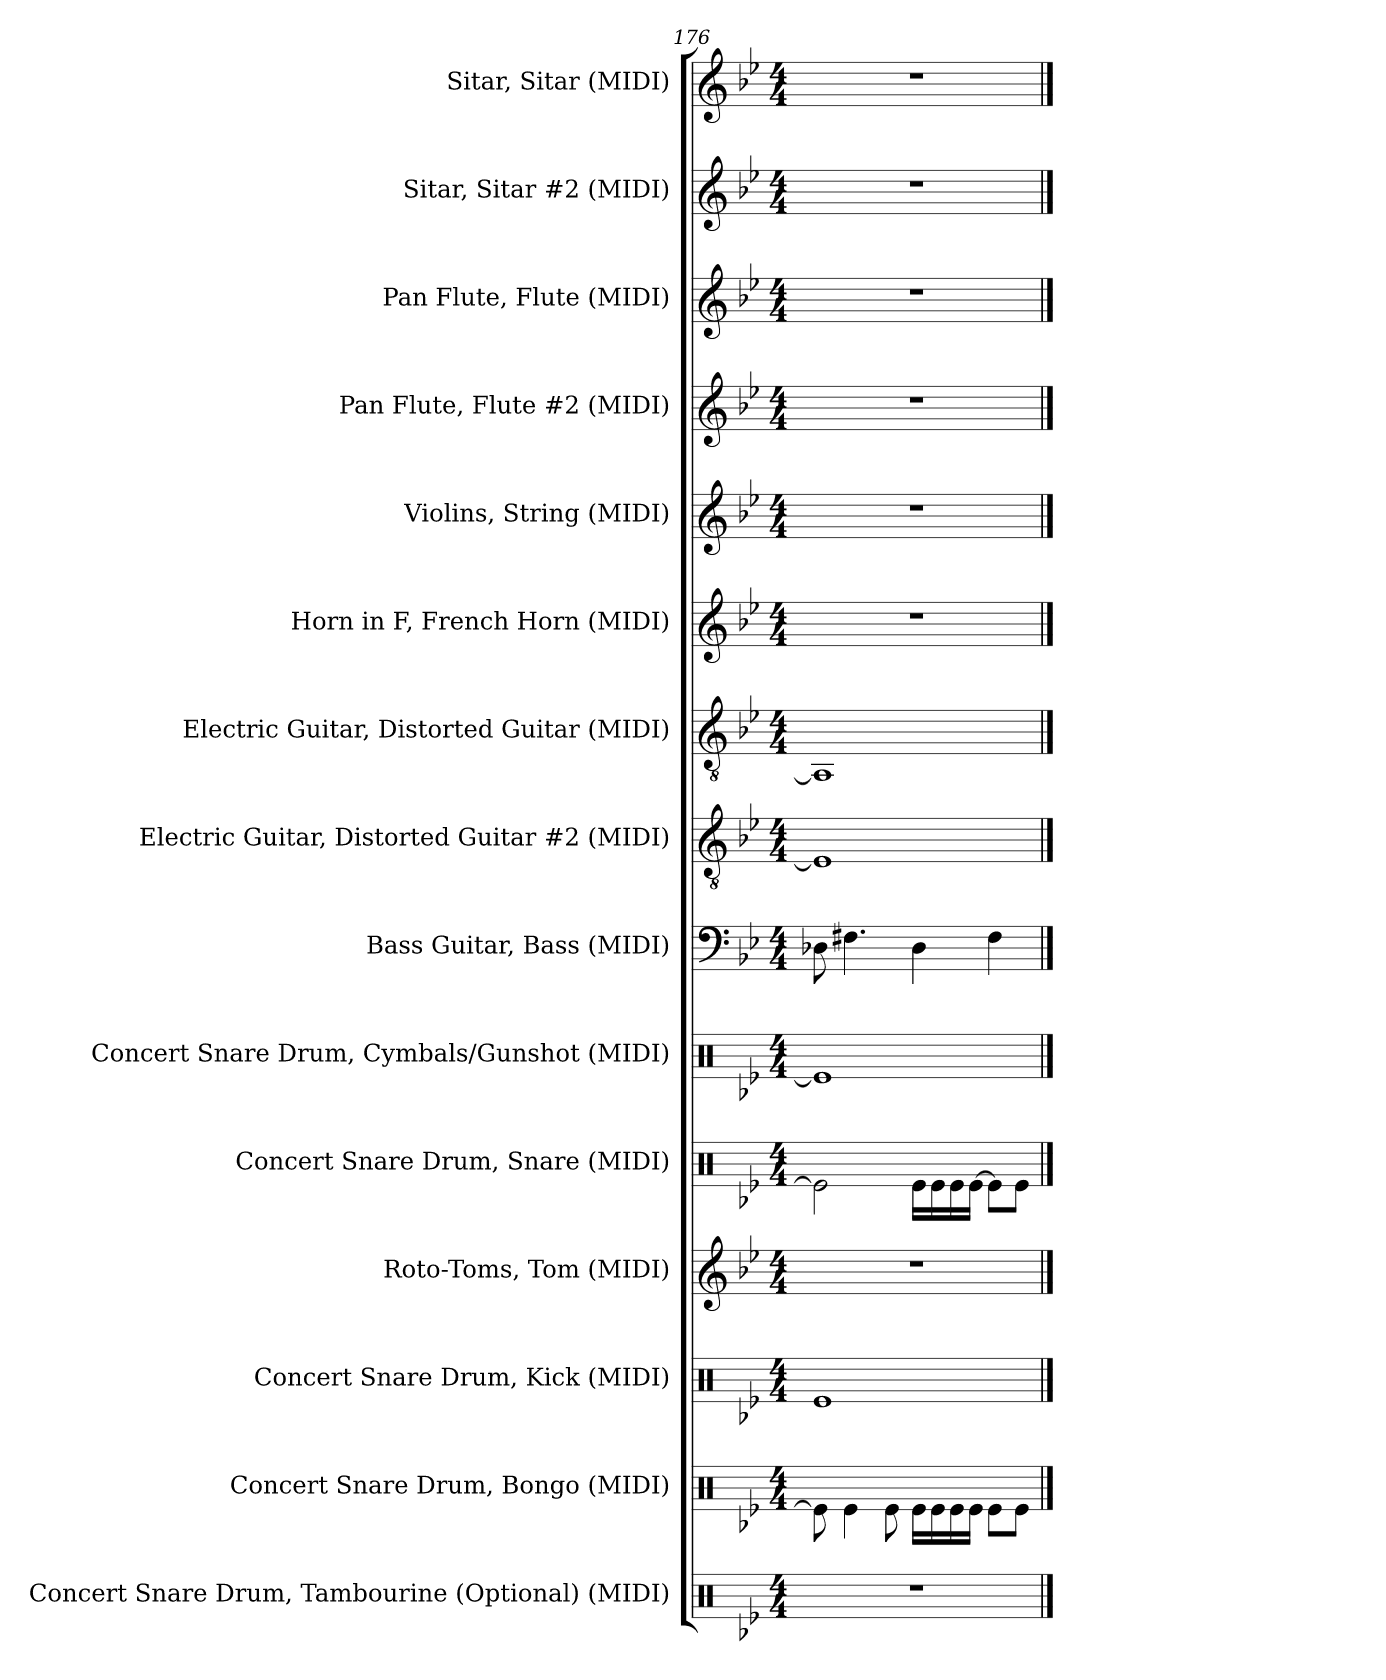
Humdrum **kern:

**kern	**kern	**kern	**kern	**kern	**kern	**kern	**kern	**kern	**kern	**kern	**kern	**kern	**kern	**kern
*part15	*part14	*part13	*part12	*part11	*part10	*part9	*part8	*part7	*part6	*part5	*part4	*part3	*part2	*part1
*staff15	*staff14	*staff13	*staff12	*staff11	*staff10	*staff9	*staff8	*staff7	*staff6	*staff5	*staff4	*staff3	*staff2	*staff1
*I"Concert Snare Drum, Tambourine (Optional) (MIDI)	*I"Concert Snare Drum, Bongo (MIDI)	*I"Concert Snare Drum, Kick (MIDI)	*I"Roto-Toms, Tom (MIDI)	*I"Concert Snare Drum, Snare (MIDI)	*I"Concert Snare Drum, Cymbals/Gunshot (MIDI)	*I"Bass Guitar, Bass (MIDI)	*I"Electric Guitar, Distorted Guitar #2 (MIDI)	*I"Electric Guitar, Distorted Guitar (MIDI)	*I"Horn in F, French Horn (MIDI)	*I"Violins, String (MIDI)	*I"Pan Flute, Flute #2 (MIDI)	*I"Pan Flute, Flute (MIDI)	*I"Sitar, Sitar #2 (MIDI)	*I"Sitar, Sitar (MIDI)
*I'Con. Sn.	*I'Con. Sn.	*I'Con. Sn.	*I'Roto	*I'Con. Sn.	*I'Con. Sn.	*I'B. Guit.	*I'El. Guit.	*I'El. Guit.	*I'F Hn.	*I'Vlns.	*I'Pn. Fl.	*I'Pn. Fl.	*I'Si.	*I'Si.
*clefX	*clefX	*clefX	*clefG2	*clefX	*clefX	*clefF4	*clefGv2	*clefGv2	*clefG2	*clefG2	*clefG2	*clefG2	*clefG2	*clefG2
*	*	*	*	*	*	*ITrd7c12	*	*	*ITrd4c7	*	*	*	*	*
*k[b-e-]	*k[b-e-]	*k[b-e-]	*k[b-e-]	*k[b-e-]	*k[b-e-]	*k[b-e-]	*k[b-e-]	*k[b-e-]	*k[b-e-a-]	*k[b-e-]	*k[b-e-]	*k[b-e-]	*k[b-e-]	*k[b-e-]
*M4/4	*M4/4	*M4/4	*M4/4	*M4/4	*M4/4	*M4/4	*M4/4	*M4/4	*M4/4	*M4/4	*M4/4	*M4/4	*M4/4	*M4/4
=176	=176	=176	=176	=176	=176	=176	=176	=176	=176	=176	=176	=176	=176	=176
1r	8Re\]	1Re	1r	2Re\]	1Re]	8DD-X\	1E]	1AA]	1r	1r	1r	1r	1r	1r
.	4Re\	.	.	.	.	4.FF#X\	.	.	.	.	.	.	.	.
.	8Re\	.	.	.	.	.	.	.	.	.	.	.	.	.
.	16Re\LL	.	.	16Re\LL	.	4DD-\	.	.	.	.	.	.	.	.
.	16Re\	.	.	16Re\	.	.	.	.	.	.	.	.	.	.
.	16Re\	.	.	16Re\	.	.	.	.	.	.	.	.	.	.
.	16Re\JJ	.	.	[16Re\JJ	.	.	.	.	.	.	.	.	.	.
.	8Re\L	.	.	8Re\L]	.	4FF#\	.	.	.	.	.	.	.	.
.	8Re\J	.	.	8Re\J	.	.	.	.	.	.	.	.	.	.
==	==	==	==	==	==	==	==	==	==	==	==	==	==	==
*-	*-	*-	*-	*-	*-	*-	*-	*-	*-	*-	*-	*-	*-	*-
